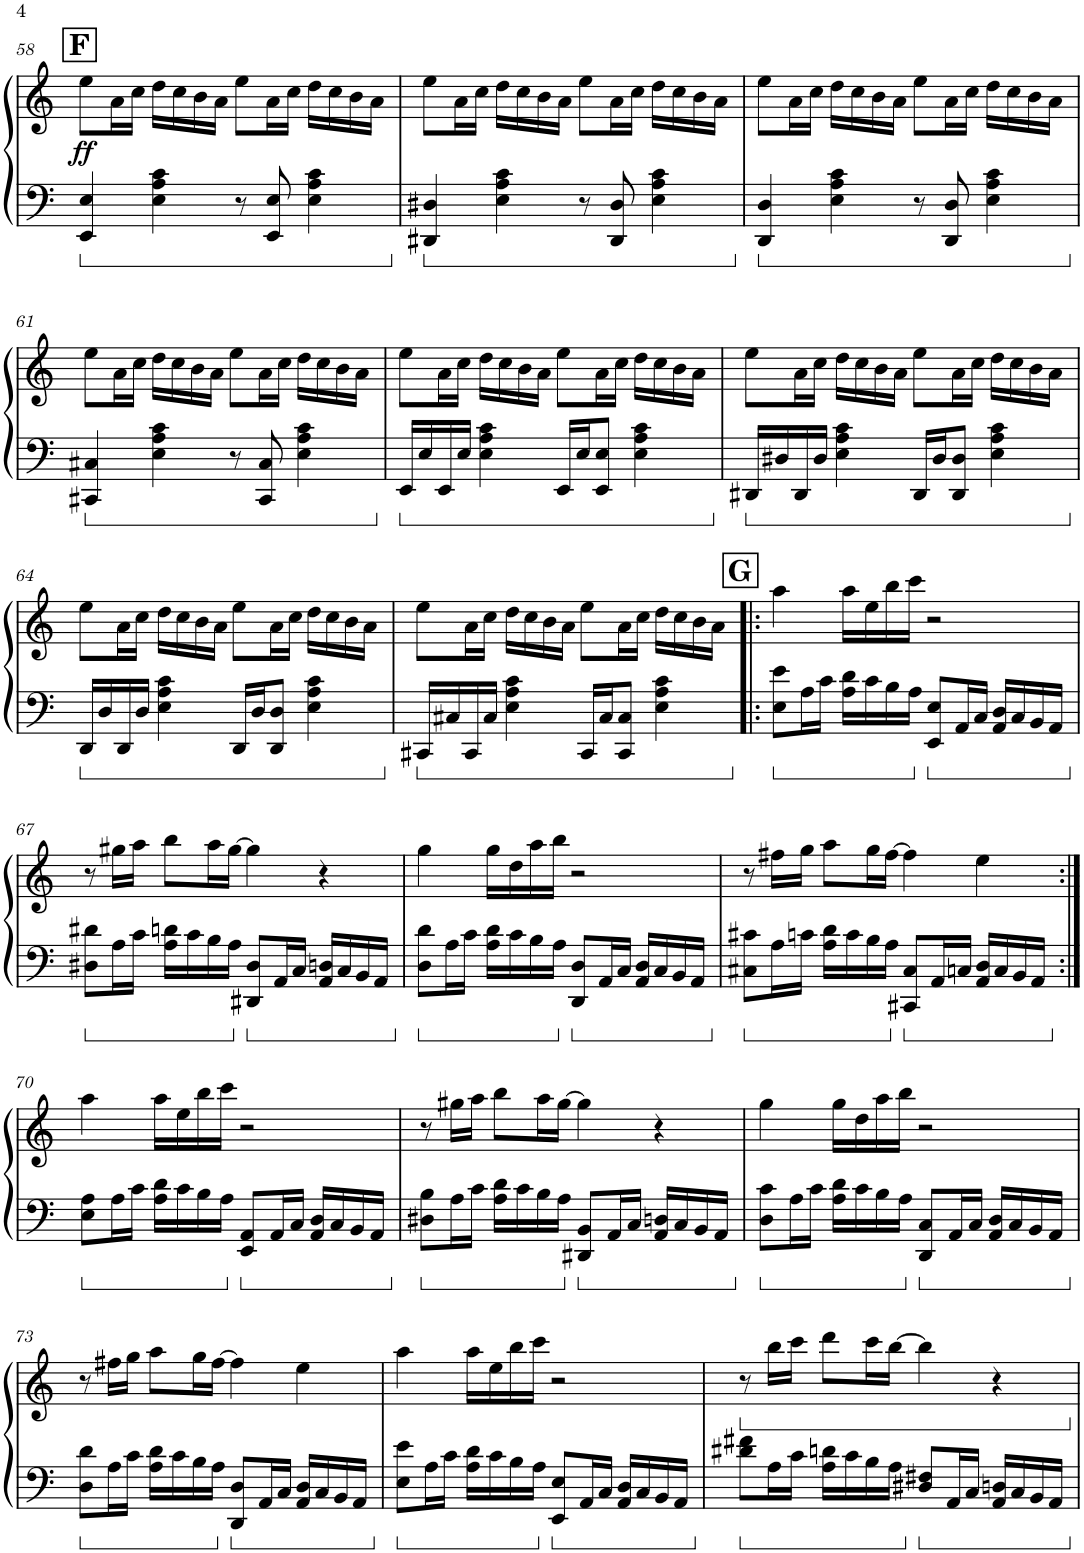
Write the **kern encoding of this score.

**kern	**kern	**dynam
*part1	*part1	*part1
*staff2	*staff1	*staff1/2
*I"Piano	*	*
*I'Pno.	*	*
!!LO:PB:g=z
*clefG2	*clefG2	*
*k[]	*k[]	*
*M4/4	*M4/4	*
!!LO:REH:place=s1:a:B:cj:fs=14:t=F
=58	=58	=58
!	!	!LO:DY:b
4EE/ 4E/	8ee\L	ff
.	16a\L	.
.	16cc\JJ	.
4E\ 4A\ 4c\	16dd\LL	.
.	16cc\	.
.	16b\	.
.	16a\JJ	.
8r	8ee\L	.
8EE/ 8E/	16a\L	.
.	16cc\JJ	.
4E\ 4A\ 4c\	16dd\LL	.
.	16cc\	.
.	16b\	.
.	16a\JJ	.
=59	=59	=59
4DD#X/ 4D#X/	8ee\L	.
.	16a\L	.
.	16cc\JJ	.
4E\ 4A\ 4c\	16dd\LL	.
.	16cc\	.
.	16b\	.
.	16a\JJ	.
8r	8ee\L	.
8DD#/ 8D#/	16a\L	.
.	16cc\JJ	.
4E\ 4A\ 4c\	16dd\LL	.
.	16cc\	.
.	16b\	.
.	16a\JJ	.
=60	=60	=60
4DD/ 4D/	8ee\L	.
.	16a\L	.
.	16cc\JJ	.
4E\ 4A\ 4c\	16dd\LL	.
.	16cc\	.
.	16b\	.
.	16a\JJ	.
8r	8ee\L	.
8DD/ 8D/	16a\L	.
.	16cc\JJ	.
4E\ 4A\ 4c\	16dd\LL	.
.	16cc\	.
.	16b\	.
.	16a\JJ	.
!!LO:LB:g=z
=61	=61	=61
4CC#X/ 4C#X/	8ee\L	.
.	16a\L	.
.	16cc\JJ	.
4E\ 4A\ 4c\	16dd\LL	.
.	16cc\	.
.	16b\	.
.	16a\JJ	.
8r	8ee\L	.
8CC#/ 8C#/	16a\L	.
.	16cc\JJ	.
4E\ 4A\ 4c\	16dd\LL	.
.	16cc\	.
.	16b\	.
.	16a\JJ	.
=62	=62	=62
16EE/LL	8ee\L	.
16E/	.	.
16EE/	16a\L	.
16E/JJ	16cc\JJ	.
4E\ 4A\ 4c\	16dd\LL	.
.	16cc\	.
.	16b\	.
.	16a\JJ	.
16EE/LL	8ee\L	.
16E/J	.	.
8EE/ 8E/J	16a\L	.
.	16cc\JJ	.
4E\ 4A\ 4c\	16dd\LL	.
.	16cc\	.
.	16b\	.
.	16a\JJ	.
=63	=63	=63
16DD#X/LL	8ee\L	.
16D#X/	.	.
16DD#/	16a\L	.
16D#/JJ	16cc\JJ	.
4E\ 4A\ 4c\	16dd\LL	.
.	16cc\	.
.	16b\	.
.	16a\JJ	.
16DD#/LL	8ee\L	.
16D#/J	.	.
8DD#/ 8D#/J	16a\L	.
.	16cc\JJ	.
4E\ 4A\ 4c\	16dd\LL	.
.	16cc\	.
.	16b\	.
.	16a\JJ	.
!!LO:LB:g=z
=64	=64	=64
16DD/LL	8ee\L	.
16D/	.	.
16DD/	16a\L	.
16D/JJ	16cc\JJ	.
4E\ 4A\ 4c\	16dd\LL	.
.	16cc\	.
.	16b\	.
.	16a\JJ	.
16DD/LL	8ee\L	.
16D/J	.	.
8DD/ 8D/J	16a\L	.
.	16cc\JJ	.
4E\ 4A\ 4c\	16dd\LL	.
.	16cc\	.
.	16b\	.
.	16a\JJ	.
=65	=65	=65
16CC#X/LL	8ee\L	.
16C#X/	.	.
16CC#/	16a\L	.
16C#/JJ	16cc\JJ	.
4E\ 4A\ 4c\	16dd\LL	.
.	16cc\	.
.	16b\	.
.	16a\JJ	.
16CC#/LL	8ee\L	.
16C#/J	.	.
8CC#/ 8C#/J	16a\L	.
.	16cc\JJ	.
4E\ 4A\ 4c\	16dd\LL	.
.	16cc\	.
.	16b\	.
.	16a\JJ	.
!!LO:REH:place=s1:a:B:cj:fs=14:t=G
=66!|:	=66!|:	=66!|:
8E\ 8e\L	4aa\	.
16A\L	.	.
16c\JJ	.	.
16A\ 16d\LL	16aa\LL	.
16c\	16ee\	.
16B\	16bb\	.
16A\JJ	16ccc\JJ	.
8EE/ 8E/L	2r	.
16AA/L	.	.
16C/JJ	.	.
16AA/ 16D/LL	.	.
16C/	.	.
16BB/	.	.
16AA/JJ	.	.
!!LO:LB:g=z
=67	=67	=67
8D#X\ 8d#X\L	8r	.
16A\L	16gg#X\LL	.
16c\JJ	16aa\JJ	.
16A\ 16dn\LL	8bb\L	.
16c\	.	.
16B\	16aa\L	.
16A\JJ	[16gg#\JJ	.
8DD#X/ 8D#/L	4gg#\]	.
16AA/L	.	.
16C/JJ	.	.
16AA/ 16Dn/LL	4r	.
16C/	.	.
16BB/	.	.
16AA/JJ	.	.
=68	=68	=68
8D\ 8d\L	4gg\	.
16A\L	.	.
16c\JJ	.	.
16A\ 16d\LL	16gg\LL	.
16c\	16dd\	.
16B\	16aa\	.
16A\JJ	16bb\JJ	.
8DD/ 8D/L	2r	.
16AA/L	.	.
16C/JJ	.	.
16AA/ 16D/LL	.	.
16C/	.	.
16BB/	.	.
16AA/JJ	.	.
=69	=69	=69
8C#X\ 8c#X\L	8r	.
16A\L	16ff#X\LL	.
16cn\JJ	16gg\JJ	.
16A\ 16d\LL	8aa\L	.
16c\	.	.
16B\	16gg\L	.
16A\JJ	[16ff#\JJ	.
8CC#X/ 8C#/L	4ff#\]	.
16AA/L	.	.
16Cn/JJ	.	.
16AA/ 16D/LL	4ee\	.
16C/	.	.
16BB/	.	.
16AA/JJ	.	.
!!LO:LB:g=z
=70:|!	=70:|!	=70:|!
8E\ 8A\L	4aa\	.
16A\L	.	.
16c\JJ	.	.
16A\ 16d\LL	16aa\LL	.
16c\	16ee\	.
16B\	16bb\	.
16A\JJ	16ccc\JJ	.
8EE/ 8AA/L	2r	.
16AA/L	.	.
16C/JJ	.	.
16AA/ 16D/LL	.	.
16C/	.	.
16BB/	.	.
16AA/JJ	.	.
=71	=71	=71
8D#X\ 8B\L	8r	.
16A\L	16gg#X\LL	.
16c\JJ	16aa\JJ	.
16A\ 16d\LL	8bb\L	.
16c\	.	.
16B\	16aa\L	.
16A\JJ	[16gg#\JJ	.
8DD#X/ 8BB/L	4gg#\]	.
16AA/L	.	.
16C/JJ	.	.
16AA/ 16Dn/LL	4r	.
16C/	.	.
16BB/	.	.
16AA/JJ	.	.
=72	=72	=72
8D\ 8c\L	4gg\	.
16A\L	.	.
16c\JJ	.	.
16A\ 16d\LL	16gg\LL	.
16c\	16dd\	.
16B\	16aa\	.
16A\JJ	16bb\JJ	.
8DD/ 8C/L	2r	.
16AA/L	.	.
16C/JJ	.	.
16AA/ 16D/LL	.	.
16C/	.	.
16BB/	.	.
16AA/JJ	.	.
!!LO:LB:g=z
=73	=73	=73
8D\ 8d\L	8r	.
16A\L	16ff#X\LL	.
16c\JJ	16gg\JJ	.
16A\ 16d\LL	8aa\L	.
16c\	.	.
16B\	16gg\L	.
16A\JJ	[16ff#\JJ	.
8DD/ 8D/L	4ff#\]	.
16AA/L	.	.
16C/JJ	.	.
16AA/ 16D/LL	4ee\	.
16C/	.	.
16BB/	.	.
16AA/JJ	.	.
=74	=74	=74
8E\ 8e\L	4aa\	.
16A\L	.	.
16c\JJ	.	.
16A\ 16d\LL	16aa\LL	.
16c\	16ee\	.
16B\	16bb\	.
16A\JJ	16ccc\JJ	.
8EE/ 8E/L	2r	.
16AA/L	.	.
16C/JJ	.	.
16AA/ 16D/LL	.	.
16C/	.	.
16BB/	.	.
16AA/JJ	.	.
=75	=75	=75
*	*ped	*
8d#X\ 8f#X\L	8r	.
16A\L	16bb\LL	.
16c\JJ	16ccc\JJ	.
16A\ 16dn\LL	8ddd\L	.
16c\	.	.
16B\	16ccc\L	.
16A\JJ	[16bb\JJ	.
8D#X/ 8F#X/L	4bb\]	.
16AA/L	.	.
16C/JJ	.	.
16AA/ 16Dn/LL	4r	.
16C/	.	.
16BB/	.	.
16AA/JJ	.	.
*	*Xped	*
=	=	=
*-	*-	*-
